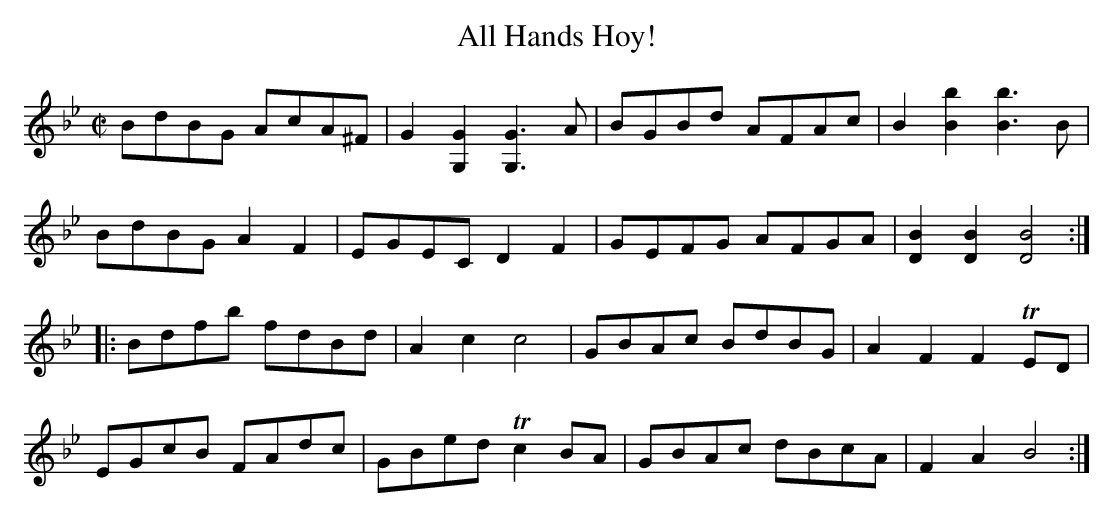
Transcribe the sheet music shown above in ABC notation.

X:1
T:All Hands Hoy!
M:C|
L:1/8
K:Bb
BdBG AcA^F|G2[G,2G2][G,3G3]A|BGBd AFAc|B2 [B2b2][B3b3]B|
BdBG A2F2|EGEC D2F2|GEFG AFGA|[D2B2][D2B2][D4B4]:|
|:Bdfb fdBd|A2c2c4|GBAc BdBG|A2F2F2 TED|
EGcB FAdc|GBed Tc2 BA|GBAc dBcA|F2A2 B4:|
